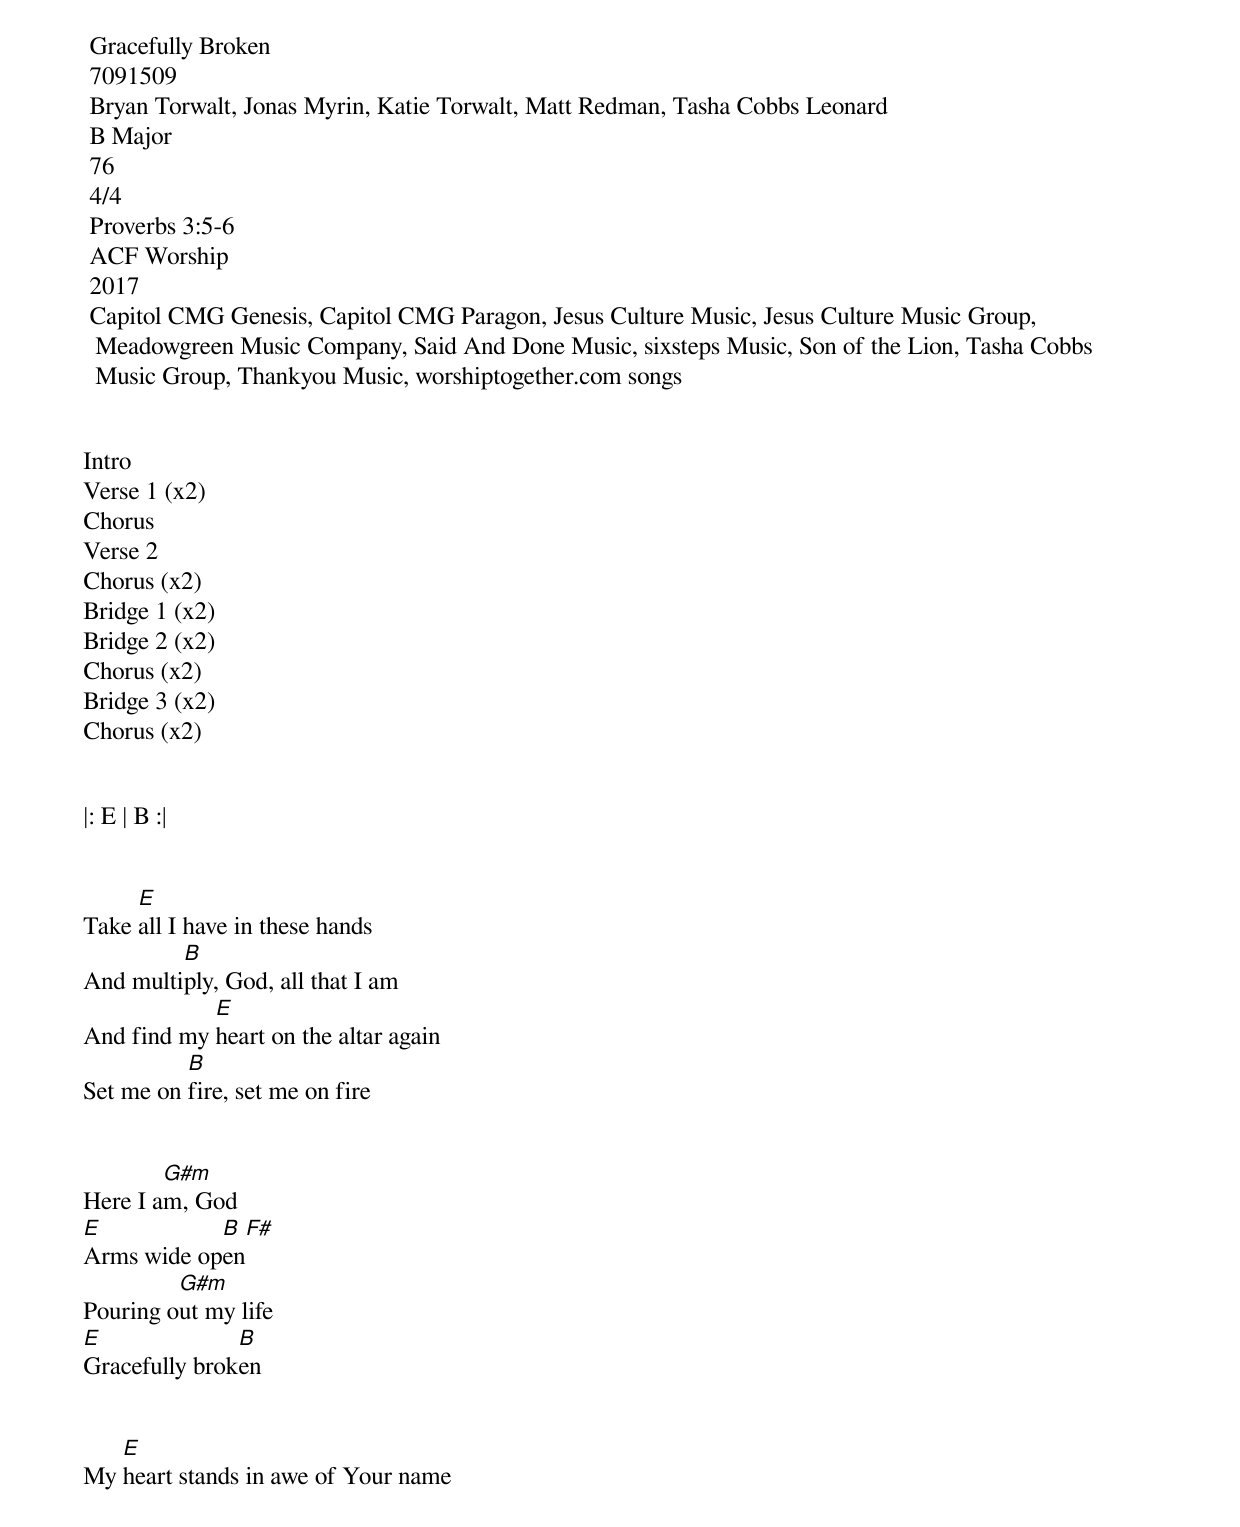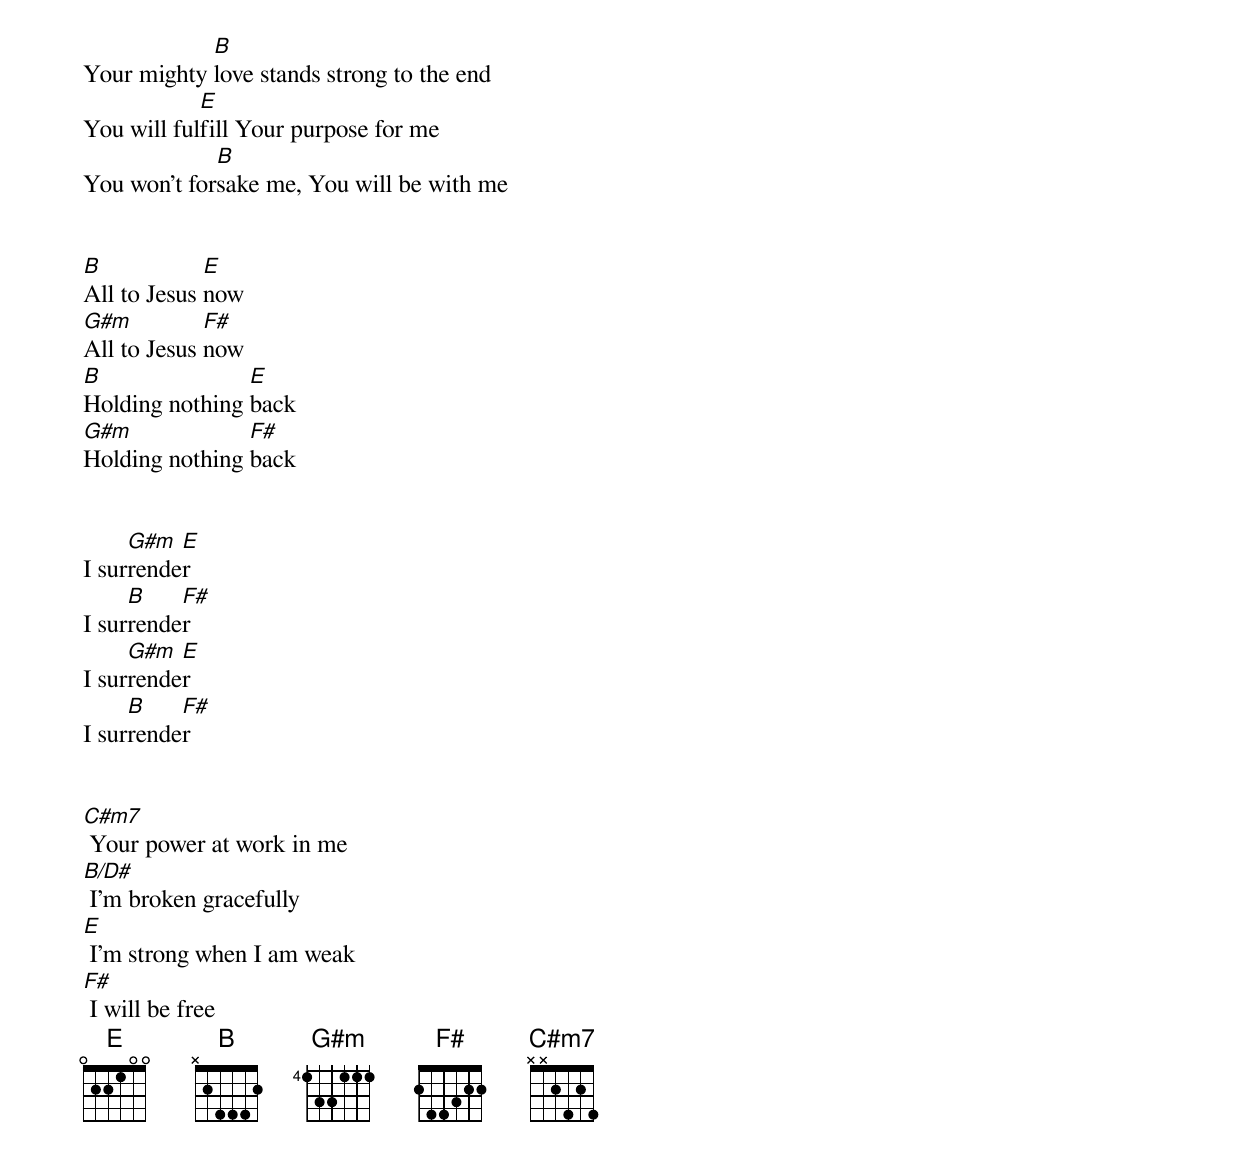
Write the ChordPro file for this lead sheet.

<song> Gracefully Broken
<ccli> 7091509
<composer> Bryan Torwalt, Jonas Myrin, Katie Torwalt, Matt Redman, Tasha Cobbs Leonard
<key> B Major
<bpm> 76
<signature> 4/4
<verse> Proverbs 3:5-6
<arranger> ACF Worship
<year> 2017
<publisher> Capitol CMG Genesis, Capitol CMG Paragon, Jesus Culture Music, Jesus Culture Music Group, Meadowgreen Music Company, Said And Done Music, sixsteps Music, Son of the Lion, Tasha Cobbs Music Group, Thankyou Music, worshiptogether.com songs

<order>
Intro
Verse 1 (x2)
Chorus
Verse 2
Chorus (x2)
Bridge 1 (x2)
Bridge 2 (x2)
Chorus (x2)
Bridge 3 (x2)
Chorus (x2)

<Intro>
|: E | B :|

<Verse 1>
Take [E]all I have in these hands
And multi[B]ply, God, all that I am
And find my [E]heart on the altar again
Set me on [B]fire, set me on fire

<Chorus>
Here I a[G#m]m, God
[E]Arms wide op[B]en[F#]
Pouring o[G#m]ut my life
[E]Gracefully brok[B]en

<Verse 2>
My [E]heart stands in awe of Your name
Your mighty [B]love stands strong to the end
You will ful[E]fill Your purpose for me
You won't for[B]sake me, You will be with me

<Bridge 1>
[B]All to Jesus [E]now
[G#m]All to Jesus [F#]now
[B]Holding nothing [E]back
[G#m]Holding nothing [F#]back

<Bridge 2>
I sur[G#m]rende[E]r
I sur[B]rende[F#]r
I sur[G#m]rende[E]r
I sur[B]rende[F#]r

<Bridge 3>
[C#m7] Your power at work in me
[B/D#] I'm broken gracefully
[E] I'm strong when I am weak
[F#] I will be free
